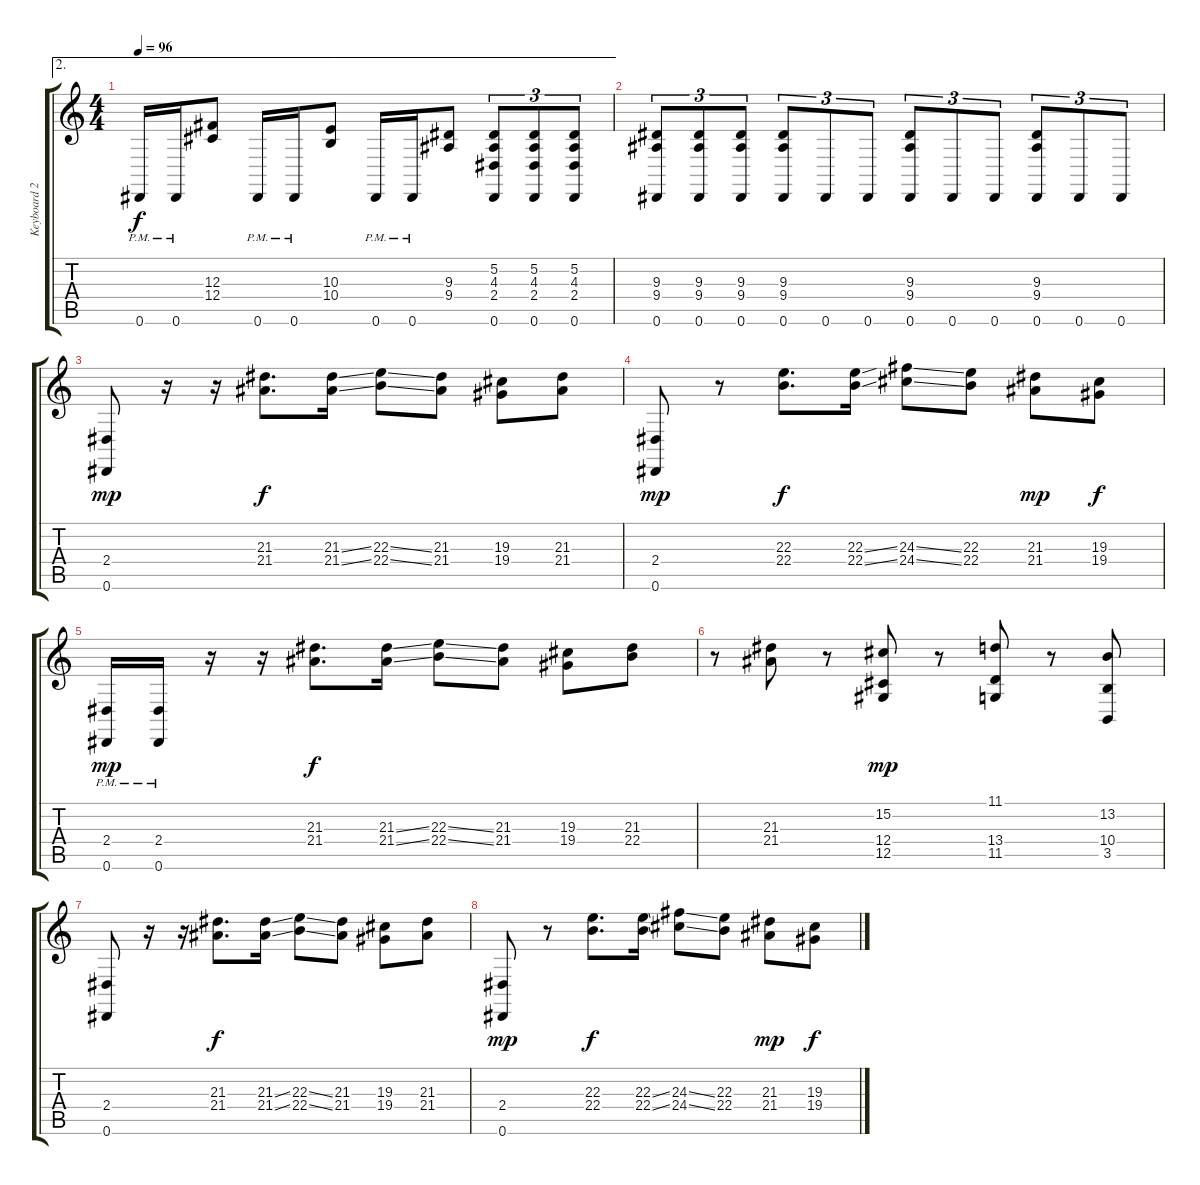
\track ("Keyboard 2" "Keyboard 2") {instrument stringensemble1}
\staff {score tabs}
\tuning (Eb4 Bb3 Gb3 Db3 Ab2 Eb2) {hide}
\ae 2
\ts (4 4)
\tempo 96
\clef g2
\ks c
0.6{pm}.16{dy f} 0.6{pm}.16 (12.3 12.4).8 0.6{pm}.16 0.6{pm}.16 (10.3 10.4).8 0.6{pm}.16 0.6{pm}.16 (9.3 9.4).8 (5.2 4.3 2.4 0.6).8{tu (3 2)} (5.2 4.3 2.4 0.6).8{tu (3 2)} (5.2 4.3 2.4 0.6).8{tu (3 2)} |
(9.3 9.4 0.6).8{tu (3 2)} (9.3 9.4 0.6).8{tu (3 2)} (9.3 9.4 0.6).8{tu (3 2)} (9.3 9.4 0.6).8{tu (3 2)} 0.6.8{tu (3 2)} 0.6.8{tu (3 2)} (9.3 9.4 0.6).8{tu (3 2)} 0.6.8{tu (3 2)} 0.6.8{tu (3 2)} (9.3 9.4 0.6).8{tu (3 2)} 0.6.8{tu (3 2)} 0.6.8{tu (3 2)} |
(2.4 0.6).8{dy mp} r.16 r.16 (21.3 21.4).8{d dy f} (21.3{ss} 21.4{ss}).16 (22.3{ss} 22.4{ss}).8 (21.3 21.4).8 (19.3 19.4).8 (21.3 21.4).8 |
(2.4 0.6).8{dy mp} r.8 (22.3 22.4).8{d dy f} (22.3{ss} 22.4{ss}).16 (24.3{ss} 24.4{ss}).8 (22.3 22.4).8 (21.3 21.4).8{dy mp} (19.3 19.4).8{dy f} |
(2.4 0.6{pm}).16{dy mp} (2.4 0.6{pm}).16 r.16 r.16 (21.3 21.4).8{d dy f} (21.3{ss} 21.4{ss}).16 (22.3{ss} 22.4{ss}).8 (21.3 21.4).8 (19.3 19.4).8 (21.3 22.4).8 |
r.8 (21.3 21.4).8 r.8 (15.2 12.4 12.5).8{dy mp} r.8 (11.1 13.4 11.5).8 r.8 (13.2 10.4 3.5).8 |
(2.4 0.6).8 r.16 r.16 (21.3 21.4).8{d dy f} (21.3{ss} 21.4{ss}).16 (22.3{ss} 22.4{ss}).8 (21.3 21.4).8 (19.3 19.4).8 (21.3 21.4).8 |
(2.4 0.6).8{dy mp} r.8 (22.3 22.4).8{d dy f} (22.3{ss} 22.4{ss}).16 (24.3{ss} 24.4{ss}).8 (22.3 22.4).8 (21.3 21.4).8{dy mp} (19.3 19.4).8{dy f}
